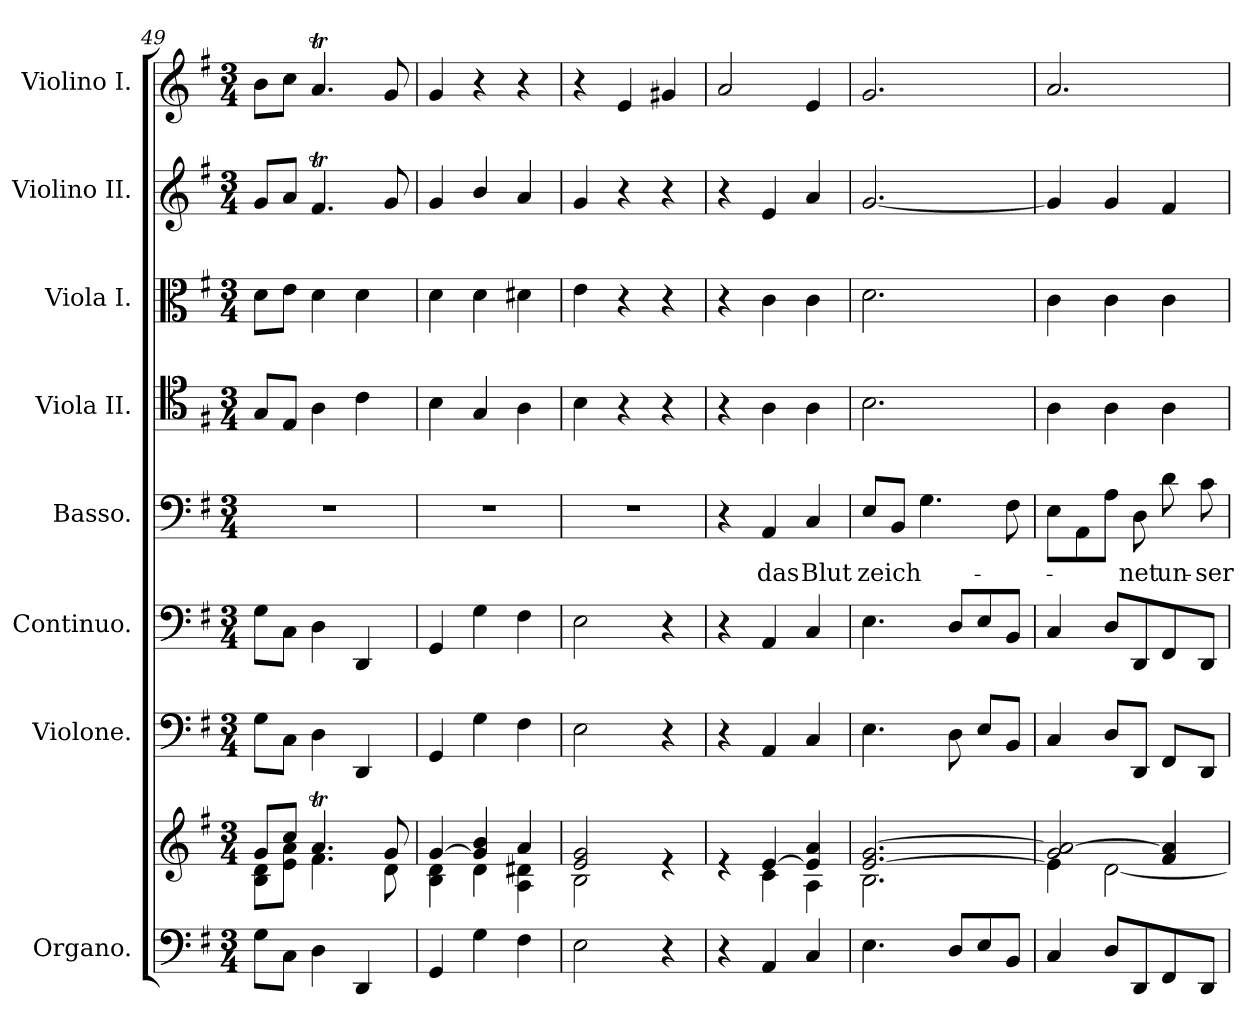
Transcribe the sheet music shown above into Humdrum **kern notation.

**kern	**kern	**kern	**kern	**kern	**text	**kern	**kern	**kern	**kern
*part8	*part8	*part7	*part6	*part5	*part5	*part4	*part3	*part2	*part1
*staff9	*staff8	*staff7	*staff6	*staff5	*staff5	*staff4	*staff3	*staff2	*staff1
*I"Organo.	*	*I"Violone.	*I"Continuo.	*I"Basso.	*	*I"Viola II.	*I"Viola I.	*I"Violino II.	*I"Violino I.
*clefF4	*clefG2	*clefF4	*clefF4	*clefF4	*	*clefC4	*clefC3	*clefG2	*clefG2
*	*	*ITrd7c12	*	*	*	*	*	*	*
*k[f#]	*k[f#]	*k[f#]	*k[f#]	*k[f#]	*	*k[f#]	*k[f#]	*k[f#]	*k[f#]
*M3/4	*M3/4	*M3/4	*M3/4	*M3/4	*	*M3/4	*M3/4	*M3/4	*M3/4
=49	=49	=49	=49	=49	=49	=49	=49	=49	=49
*	*^	*	*	*	*	*	*	*	*
8G\L	8g/L	8B\ 8d\L	8GG\L	8G\L	2.r	.	8G/L	8d\L	8g/L	8b\L
8C\J	8cc/J	8e\ 8a\J	8CC\J	8C\J	.	.	8E/J	8e\J	8a/J	8cc\J
4D\	4.aT/	4.f#\	4DD\	4D\	.	.	4A\	4d\	4.f#t/	4.aT/
4DD/	.	.	4DDD/	4DD/	.	.	4c\	4d\	.	.
.	8g/	8d\	.	.	.	.	.	.	8g/	8g/
!!LO:LB:g=z
=50	=50	=50	=50	=50	=50	=50	=50	=50	=50	=50
4GG/	[4g/	4B\ 4d\	4GGG/	4GG/	2.r	.	4B\	4d\	4g/	4g/
4G\	4g/] 4b/	4d\	4GG\	4G\	.	.	4G/	4d\	4b/	4r
4F#\	4a/	4A\ 4d#X\	4FF#\	4F#\	.	.	4A\	4d#X\	4a/	4r
=51	=51	=51	=51	=51	=51	=51	=51	=51	=51	=51
2E\	2e/ 2g/	2B\	2EE\	2E\	2.r	.	4B\	4e\	4g/	4r
.	.	.	.	.	.	.	4r	4r	4r	4e/
4r	4re	4ryy	4r	4r	.	.	4r	4r	4r	4g#X/
=52	=52	=52	=52	=52	=52	=52	=52	=52	=52	=52
4r	4re	4ryy	4r	4r	4r	.	4r	4r	4r	2a/
!	!	!	!	!	!	!LO:LY:b	!	!	!	!
4AA/	[4e/	4c\	4AAA/	4AA/	4AA/	das	4A\	4c\	4e/	.
!	!	!	!	!	!	!LO:LY:b	!	!	!	!
4C/	4e/] 4a/	4A\	4CC/	4C/	4C/	Blut	4A\	4c\	4a/	4e/
=53	=53	=53	=53	=53	=53	=53	=53	=53	=53	=53
!	!	!	!	!	!	!LO:LY:b	!	!	!	!
4.E\	[2.e/ [2.g/	2.B\	4.EE\	4.E\	8E/L	zeich-	2.B\	2.d\	[2.g/	2.g/
.	.	.	.	.	8BB/J	.	.	.	.	.
.	.	.	.	.	4.G\	.	.	.	.	.
8D/L	.	.	8DD\	8D/L	.	.	.	.	.	.
8E/	.	.	8EE/L	8E/	.	.	.	.	.	.
8BB/J	.	.	8BBB/J	8BB/J	8F#\	.	.	.	.	.
=54	=54	=54	=54	=54	=54	=54	=54	=54	=54	=54
4C/	2g/] [2a/	4e\]	4CC/	4C/	8E\L	.	4A\	4c\	4g/]	2.a/
.	.	.	.	.	8AA\	.	.	.	.	.
8D/L	.	[2d\	8DD/L	8D/L	8A\J	.	4A\	4c\	4g/	.
!	!	!	!	!	!	!LO:LY:b	!	!	!	!
8DD/	.	.	8DDD/J	8DD/	8D\	-net	.	.	.	.
!	!	!	!	!	!	!LO:LY:b	!	!	!	!
8FF#/	4f#/ 4a/]	.	8FFF#/L	8FF#/	8d\	un-	4A\	4c\	4f#/	.
!	!	!	!	!	!	!LO:LY:b	!	!	!	!
8DD/J	.	.	8DDD/J	8DD/J	8c\	-ser	.	.	.	.
*	*v	*v	*	*	*	*	*	*	*	*
=	=	=	=	=	=	=	=	=	=
*-	*-	*-	*-	*-	*-	*-	*-	*-	*-
